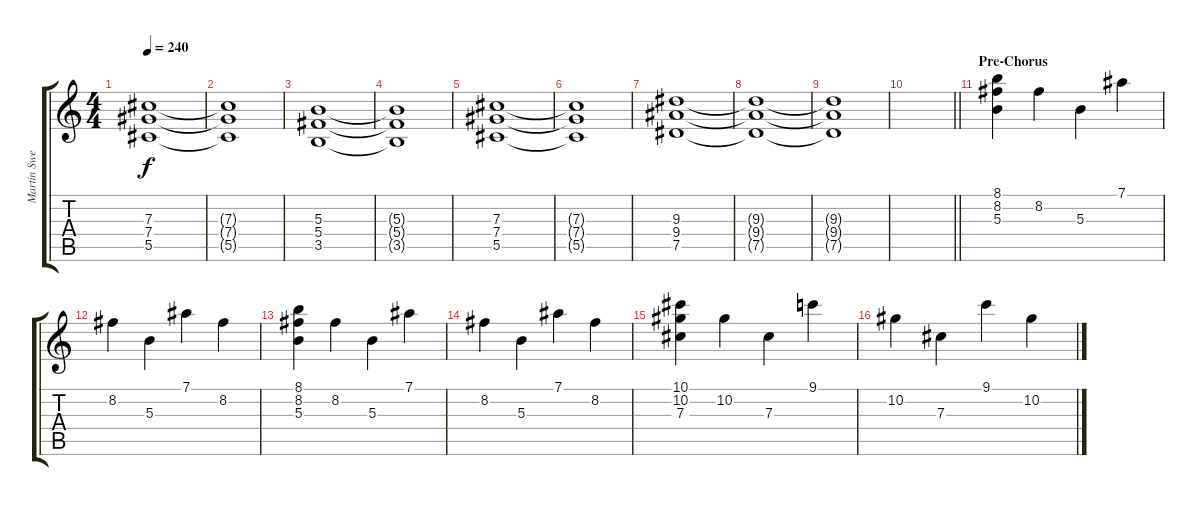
\track ("Martin Sweet (Solo/Fill Guitar)" "Martin Swe") {instrument distortionguitar}
\staff {score tabs}
\tuning (Eb4 Bb3 Gb3 Db3 Ab2 Eb2) {hide}
\ts (4 4)
\tempo 240
\clef g2
\ks c
(7.3{t} 7.4{t} 5.5{t}).1{dy f} |
(7.3{t} 7.4{t} 5.5{t}).1 |
(5.3 5.4 3.5).1 |
(5.3{t} 5.4{t} 3.5{t}).1 |
(7.3 7.4 5.5).1 |
(7.3{t} 7.4{t} 5.5{t}).1 |
(9.3 9.4 7.5).1 |
(9.3{t} 9.4{t} 7.5{t}).1 |
(9.3{t} 9.4{t} 7.5{t}).1 |
\barLineRight lightlight
|
\section ("" "Pre-Chorus")
(8.1 8.2 5.3).4 8.2.4 5.3.4 7.1.4 |
8.2.4 5.3.4 7.1.4 8.2.4 |
(8.1 8.2 5.3).4 8.2.4 5.3.4 7.1.4 |
8.2.4 5.3.4 7.1.4 8.2.4 |
(10.1 10.2 7.3).4 10.2.4 7.3.4 9.1.4 |
10.2.4 7.3.4 9.1.4 10.2.4
